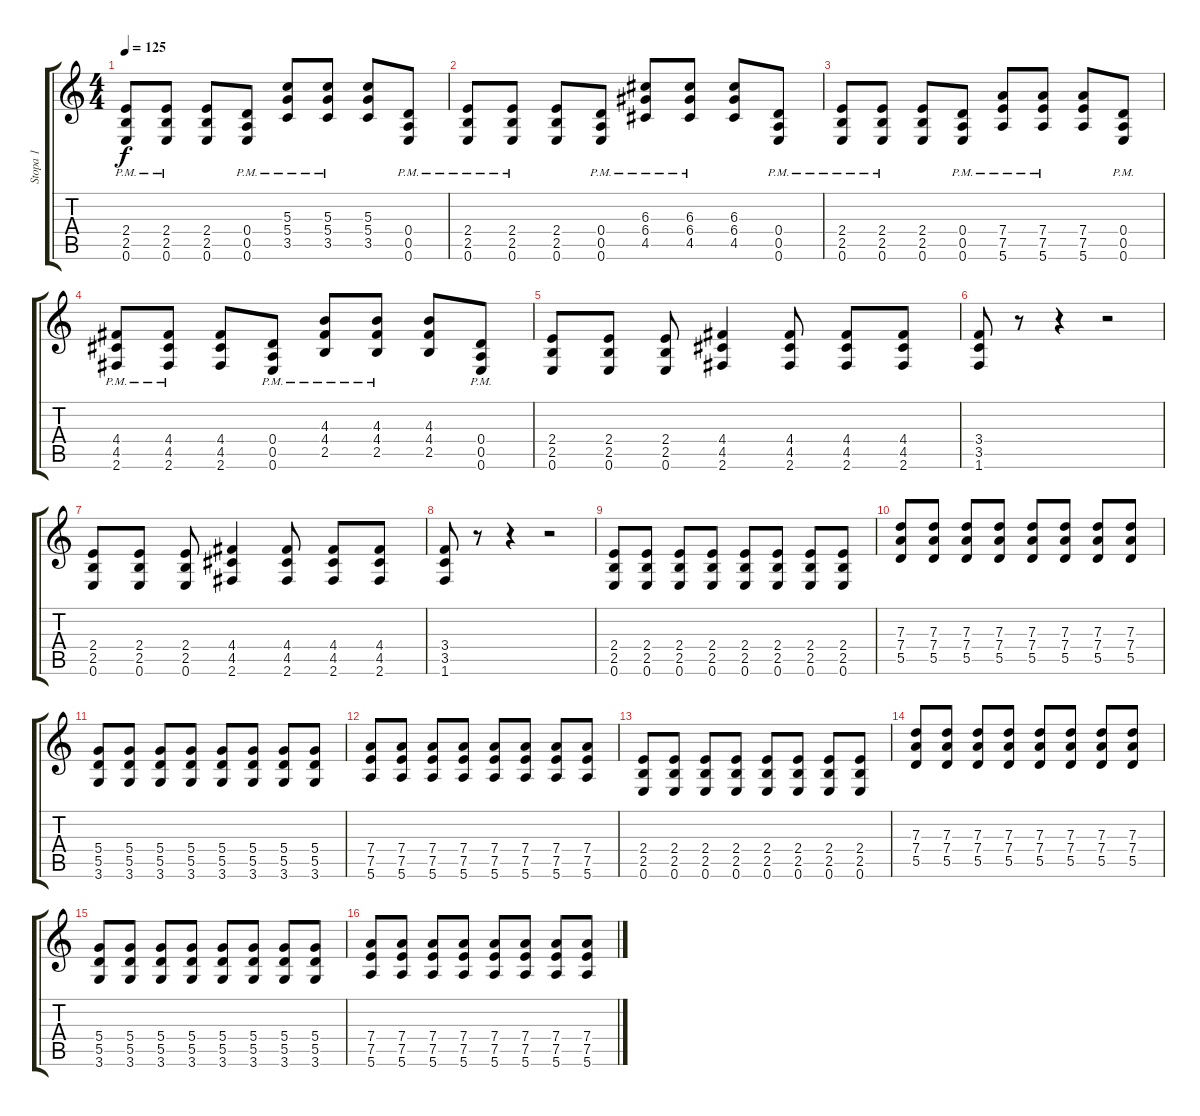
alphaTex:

\track ("Stopa 1" "Stopa 1") {instrument overdrivenguitar}
\staff {score tabs}
\tuning (E4 B3 G3 D3 A2 E2) {hide}
\ts (4 4)
\tempo 125
\clef g2
\ks c
(2.4{pm} 2.5{pm} 0.6{pm}).8{dy f} (2.4{pm} 2.5{pm} 0.6{pm}).8 (2.4 2.5 0.6).8 (0.4{pm} 0.5{pm} 0.6{pm}).8 (5.3{pm} 5.4{pm} 3.5{pm}).8 (5.3{pm} 5.4{pm} 3.5{pm}).8 (5.3 5.4 3.5).8 (0.4{pm} 0.5{pm} 0.6{pm}).8 |
(2.4{pm} 2.5{pm} 0.6{pm}).8 (2.4{pm} 2.5{pm} 0.6{pm}).8 (2.4 2.5 0.6).8 (0.4{pm} 0.5{pm} 0.6{pm}).8 (6.3{pm} 6.4{pm} 4.5{pm}).8 (6.3{pm} 6.4{pm} 4.5{pm}).8 (6.3 6.4 4.5).8 (0.4{pm} 0.5{pm} 0.6{pm}).8 |
(2.4{pm} 2.5{pm} 0.6{pm}).8 (2.4{pm} 2.5{pm} 0.6{pm}).8 (2.4 2.5 0.6).8 (0.4{pm} 0.5{pm} 0.6{pm}).8 (7.4{pm} 7.5{pm} 5.6{pm}).8 (7.4{pm} 7.5{pm} 5.6{pm}).8 (7.4 7.5 5.6).8 (0.4{pm} 0.5{pm} 0.6{pm}).8 |
(4.4{pm} 4.5{pm} 2.6{pm}).8 (4.4{pm} 4.5{pm} 2.6{pm}).8 (4.4 4.5 2.6).8 (0.4{pm} 0.5{pm} 0.6{pm}).8 (4.3{pm} 4.4{pm} 2.5{pm}).8 (4.3{pm} 4.4{pm} 2.5{pm}).8 (4.3 4.4 2.5).8 (0.4{pm} 0.5{pm} 0.6{pm}).8 |
(2.4 2.5 0.6).8 (2.4 2.5 0.6).8 (2.4 2.5 0.6).8 (4.4 4.5 2.6).4 (4.4 4.5 2.6).8 (4.4 4.5 2.6).8 (4.4 4.5 2.6).8 |
(3.4 3.5 1.6).8 r.8 r.4 r.2 |
(2.4 2.5 0.6).8 (2.4 2.5 0.6).8 (2.4 2.5 0.6).8 (4.4 4.5 2.6).4 (4.4 4.5 2.6).8 (4.4 4.5 2.6).8 (4.4 4.5 2.6).8 |
(3.4 3.5 1.6).8 r.8 r.4 r.2 |
(2.4 2.5 0.6).8 (2.4 2.5 0.6).8 (2.4 2.5 0.6).8 (2.4 2.5 0.6).8 (2.4 2.5 0.6).8 (2.4 2.5 0.6).8 (2.4 2.5 0.6).8 (2.4 2.5 0.6).8 |
(7.3 7.4 5.5).8 (7.3 7.4 5.5).8 (7.3 7.4 5.5).8 (7.3 7.4 5.5).8 (7.3 7.4 5.5).8 (7.3 7.4 5.5).8 (7.3 7.4 5.5).8 (7.3 7.4 5.5).8 |
(5.4 5.5 3.6).8 (5.4 5.5 3.6).8 (5.4 5.5 3.6).8 (5.4 5.5 3.6).8 (5.4 5.5 3.6).8 (5.4 5.5 3.6).8 (5.4 5.5 3.6).8 (5.4 5.5 3.6).8 |
(7.4 7.5 5.6).8 (7.4 7.5 5.6).8 (7.4 7.5 5.6).8 (7.4 7.5 5.6).8 (7.4 7.5 5.6).8 (7.4 7.5 5.6).8 (7.4 7.5 5.6).8 (7.4 7.5 5.6).8 |
(2.4 2.5 0.6).8 (2.4 2.5 0.6).8 (2.4 2.5 0.6).8 (2.4 2.5 0.6).8 (2.4 2.5 0.6).8 (2.4 2.5 0.6).8 (2.4 2.5 0.6).8 (2.4 2.5 0.6).8 |
(7.3 7.4 5.5).8 (7.3 7.4 5.5).8 (7.3 7.4 5.5).8 (7.3 7.4 5.5).8 (7.3 7.4 5.5).8 (7.3 7.4 5.5).8 (7.3 7.4 5.5).8 (7.3 7.4 5.5).8 |
(5.4 5.5 3.6).8 (5.4 5.5 3.6).8 (5.4 5.5 3.6).8 (5.4 5.5 3.6).8 (5.4 5.5 3.6).8 (5.4 5.5 3.6).8 (5.4 5.5 3.6).8 (5.4 5.5 3.6).8 |
(7.4 7.5 5.6).8 (7.4 7.5 5.6).8 (7.4 7.5 5.6).8 (7.4 7.5 5.6).8 (7.4 7.5 5.6).8 (7.4 7.5 5.6).8 (7.4 7.5 5.6).8 (7.4 7.5 5.6).8
